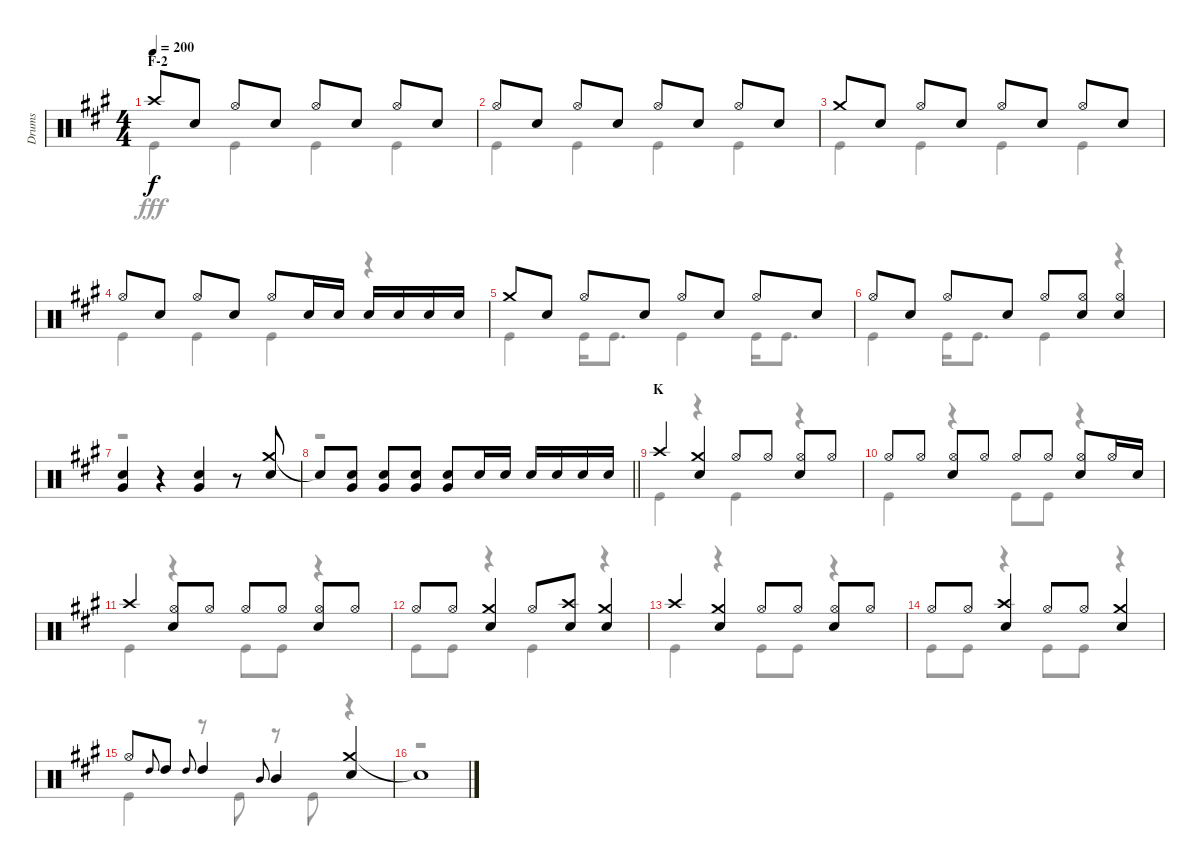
\track ("Drums" "Drums") {instrument percussion}
\staff {score}
\articulation defaults
\voice
\ts (4 4)
\section ("" "F-2")
\tempo 200
\clef neutral
\ks a "Crash high (hit)".8{dy f} "Snare (hit) 2".8 "Hi-Hat (open)".8 "Snare (hit) 2".8 "Hi-Hat (open)".8 "Snare (hit) 2".8 "Hi-Hat (open)".8 "Snare (hit) 2".8
|
"Hi-Hat (open)".8 "Snare (hit) 2".8 "Hi-Hat (open)".8 "Snare (hit) 2".8 "Hi-Hat (open)".8 "Snare (hit) 2".8 "Hi-Hat (open)".8 "Snare (hit) 2".8 |
"Crash medium (hit)".8 "Snare (hit) 2".8 "Hi-Hat (open)".8 "Snare (hit) 2".8 "Hi-Hat (open)".8 "Snare (hit) 2".8 "Hi-Hat (open)".8 "Snare (hit) 2".8 |
"Hi-Hat (open)".8 "Snare (hit) 2".8 "Hi-Hat (open)".8 "Snare (hit) 2".8 "Hi-Hat (open)".8 "Snare (hit) 2".16 "Snare (hit) 2".16 "Snare (hit) 2".16 "Snare (hit) 2".16 "Snare (hit) 2".16 "Snare (hit) 2".16 |
"Crash medium (hit)".8 "Snare (hit) 2".8 "Hi-Hat (open)".8 "Snare (hit) 2".8 "Hi-Hat (open)".8 "Snare (hit) 2".8 "Hi-Hat (open)".8 "Snare (hit) 2".8 |
"Hi-Hat (open)".8 "Snare (hit) 2".8 "Hi-Hat (open)".8 "Snare (hit) 2".8 "Hi-Hat (open)".8 ("Hi-Hat (open)" "Snare (hit) 2").8 ("Hi-Hat (open)" "Snare (hit) 2").4 |
("Snare (hit) 2" "Very Low Tom (hit)").4 r.4 ("Snare (hit) 2" "Very Low Tom (hit)").4 r.8 ("Crash medium (hit)" "Snare (hit) 2").8 |
\barLineRight lightlight "Snare (hit)"{t}.8
("Snare (hit) 2" "Very Low Tom (hit)").8 ("Snare (hit) 2" "Very Low Tom (hit)").8 ("Snare (hit) 2" "Very Low Tom (hit)").8 ("Snare (hit) 2" "Very Low Tom (hit)").8 "Snare (hit) 2".16 "Snare (hit) 2".16 "Snare (hit) 2".16 "Snare (hit) 2".16 "Snare (hit) 2".16 "Snare (hit) 2".16 |
\section ("" "K")
"Crash high (hit)".4 ("Crash medium (hit)" "Snare (hit) 2").4 "Hi-Hat (open)".8 "Hi-Hat (open)".8 ("Hi-Hat (open)" "Snare (hit) 2").8 "Hi-Hat (open)".8 |
"Hi-Hat (open)".8 "Hi-Hat (open)".8 ("Hi-Hat (open)" "Snare (hit) 2").8 "Hi-Hat (open)".8 "Hi-Hat (open)".8 "Hi-Hat (open)".8 ("Hi-Hat (open)" "Snare (hit) 2").8 "Hi-Hat (open)".16 "Snare (hit) 2".16 |
"Crash high (hit)".4 ("Hi-Hat (open)" "Snare (hit) 2").8 "Hi-Hat (open)".8 "Hi-Hat (open)".8 "Hi-Hat (open)".8 ("Hi-Hat (open)" "Snare (hit) 2").8 "Hi-Hat (open)".8 |
"Hi-Hat (open)".8 "Hi-Hat (open)".8 ("Crash medium (hit)" "Snare (hit) 2").4 "Hi-Hat (open)".8 ("Crash high (hit)" "Snare (hit) 2").8 ("Crash medium (hit)" "Snare (hit) 2").4 |
"Crash high (hit)".4 ("Crash medium (hit)" "Snare (hit) 2").4 "Hi-Hat (open)".8 "Hi-Hat (open)".8 ("Hi-Hat (open)" "Snare (hit) 2").8 "Hi-Hat (open)".8 |
"Hi-Hat (open)".8 "Hi-Hat (open)".8 ("Crash high (hit)" "Snare (hit) 2").4 "Hi-Hat (open)".8 "Hi-Hat (open)".8 ("Crash medium (hit)" "Snare (hit) 2").4 |
"Hi-Hat (open)".8 "High Tom (hit)".8{gr onbeat} "High Tom (hit)".8 "High Tom (hit)".8{gr onbeat} "High Tom (hit)".4 "Mid Tom (hit)".8{gr onbeat} "Mid Tom (hit)".4 ("Crash medium (hit)" "Snare (hit) 2").4 |
"Snare (hit)"{t}.1
\voice
\clef neutral
\ottava regular
\simile none
\ks a "Kick (hit)".4{dy fff} "Kick (hit)".4 "Kick (hit)".4 "Kick (hit)".4
|
"Kick (hit)".4 "Kick (hit)".4 "Kick (hit)".4 "Kick (hit)".4 |
"Kick (hit)".4 "Kick (hit)".4 "Kick (hit)".4 "Kick (hit)".4 |
"Kick (hit)".4 "Kick (hit)".4 "Kick (hit)".4 r.4 |
"Kick (hit)".4 "Kick (hit)".16 "Kick (hit)".8{d} "Kick (hit)".4 "Kick (hit)".16 "Kick (hit)".8{d} |
"Kick (hit)".4 "Kick (hit)".16 "Kick (hit)".8{d} "Kick (hit)".4 r.4 |
r.1 |
\barLineRight lightlight
r.1 |
"Kick (hit)".4 r.4 "Kick (hit)".4 r.4 |
"Kick (hit)".4 r.4 "Kick (hit)".8 "Kick (hit)".8 r.4 |
"Kick (hit)".4 r.4 "Kick (hit)".8 "Kick (hit)".8 r.4 |
"Kick (hit)".8 "Kick (hit)".8 r.4 "Kick (hit)".4 r.4 |
"Kick (hit)".4 r.4 "Kick (hit)".8 "Kick (hit)".8 r.4 |
"Kick (hit)".8 "Kick (hit)".8 r.4 "Kick (hit)".8 "Kick (hit)".8 r.4 |
"Kick (hit)".4 r.8 "Kick (hit)".8 r.8 "Kick (hit)".8 r.4 |
r.1
